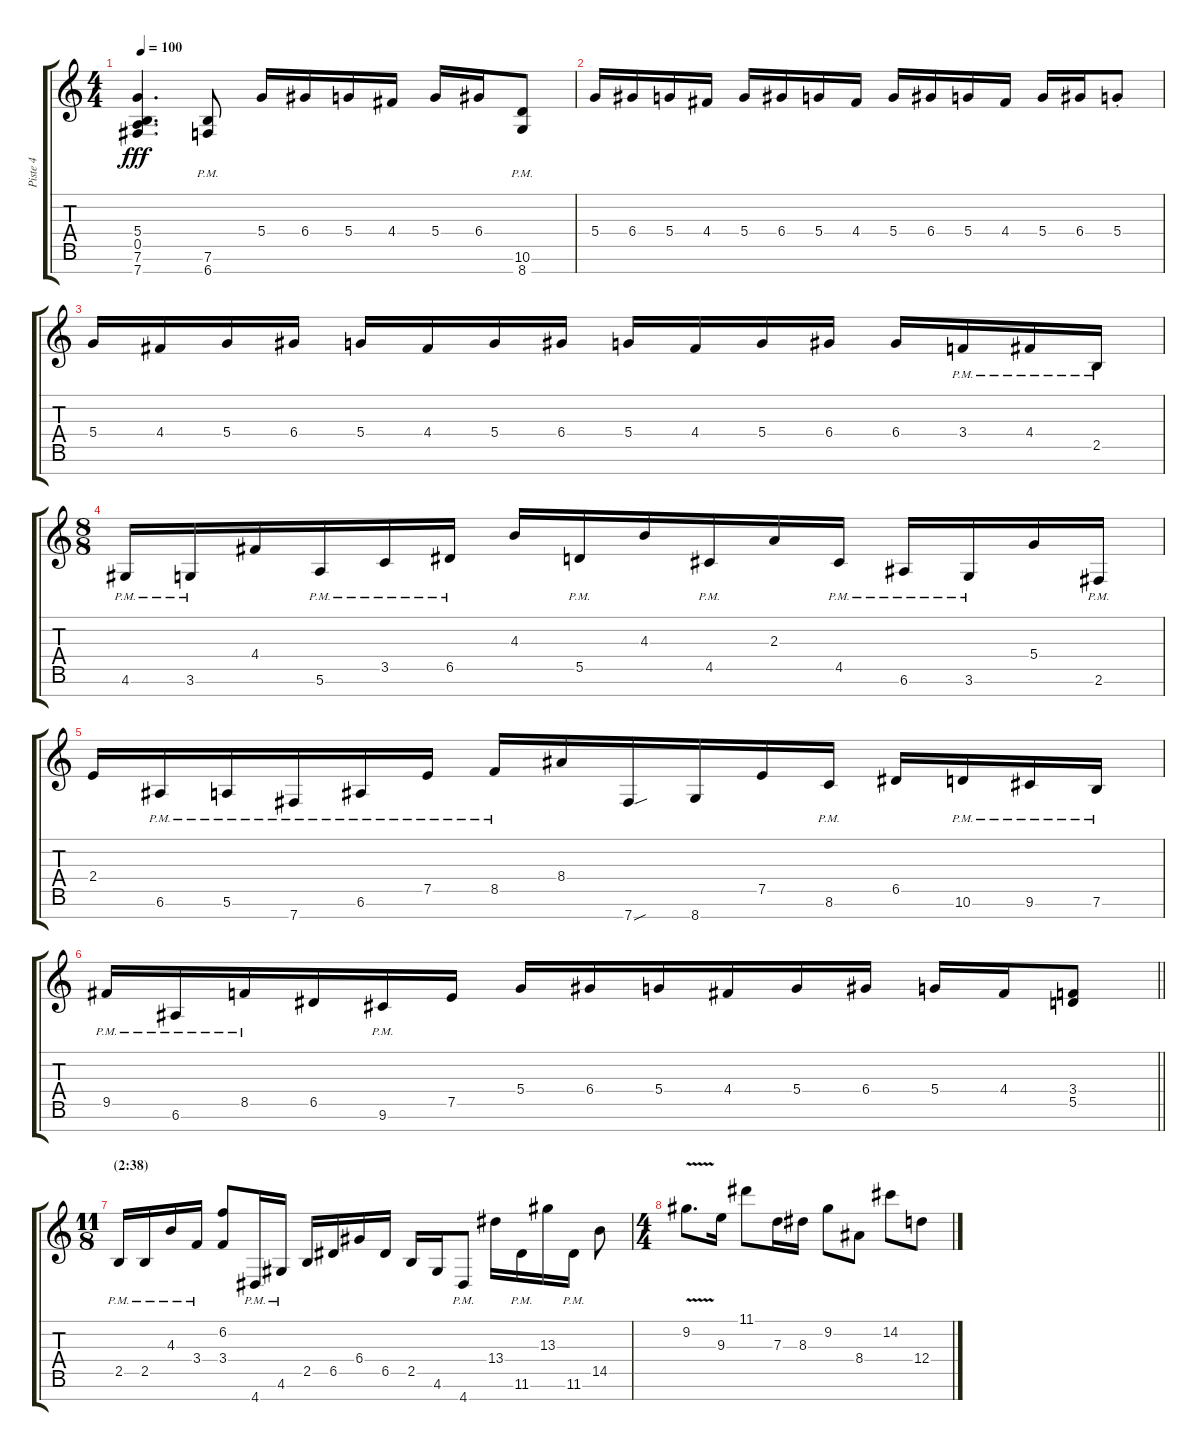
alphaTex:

\track ("Piste 4" "Piste 4") {instrument distortionguitar}
\staff {score tabs}
\tuning (E4 B3 G3 D3 A2 E2 B1) {hide}
\ts (4 4)
\tempo 100
\clef g2
\ks c
(5.4 0.5 7.6 7.7).4{d dy fff} (7.6{pm} 6.7{pm}).8 5.4.16 6.4.16 5.4.16 4.4.16 5.4.16 6.4.16 (10.6{pm} 8.7{pm}).8 |
5.4.16 6.4.16 5.4.16 4.4.16 5.4.16 6.4.16 5.4.16 4.4.16 5.4.16 6.4.16 5.4.16 4.4.16 5.4.16 6.4.16 5.4{st}.8 |
5.4.16 4.4.16 5.4.16 6.4.16 5.4.16 4.4.16 5.4.16 6.4.16 5.4.16 4.4.16 5.4.16 6.4.16 6.4.16 3.4{pm}.16 4.4{pm}.16 2.5{pm}.16 |
\ts (8 8)
4.6{pm}.16 3.6{pm}.16 4.4.16 5.6{pm}.16 3.5{pm}.16 6.5{pm}.16 4.3.16 5.5{pm}.16 4.3.16 4.5{pm}.16 2.3.16 4.5{pm}.16 6.6{pm}.16 3.6{pm}.16 5.4.16 2.6{pm}.16 |
2.4.16 6.6{pm}.16 5.6{pm}.16 7.7{pm}.16 6.6{pm}.16 7.5{pm}.16 8.5{pm}.16 8.4.16 7.7{sou}.16 8.7.16 7.5.16 8.6{pm}.16 6.5.16 10.6{pm}.16 9.6{pm}.16 7.6{pm}.16 |
\barLineRight lightlight
9.5{pm}.16 6.6{pm}.16 8.5{pm}.16 6.5.16 9.6{pm}.16 7.5.16 5.4.16 6.4.16 5.4.16 4.4.16 5.4.16 6.4.16 5.4.16 4.4.16 (3.4 5.5).8 |
\ts (11 8)
\section ("" "(2:38)")
2.5{pm}.16 2.5{pm}.16 4.3{pm}.16 3.4{pm}.16 (6.2 3.4).8 4.7{pm}.16 4.6{pm}.16 2.5.16 6.5.16 6.4.16 6.5.16 2.5.16 4.6.16 4.7{pm}.8 13.4.16 11.6{pm}.16 13.3.16 11.6{pm}.16 14.5.8 |
\ts (4 4)
9.2{v}.8{d} 9.3.16 11.1.8 7.3.16 8.3.16 9.2.8 8.4.8 14.2.8 12.4.8
